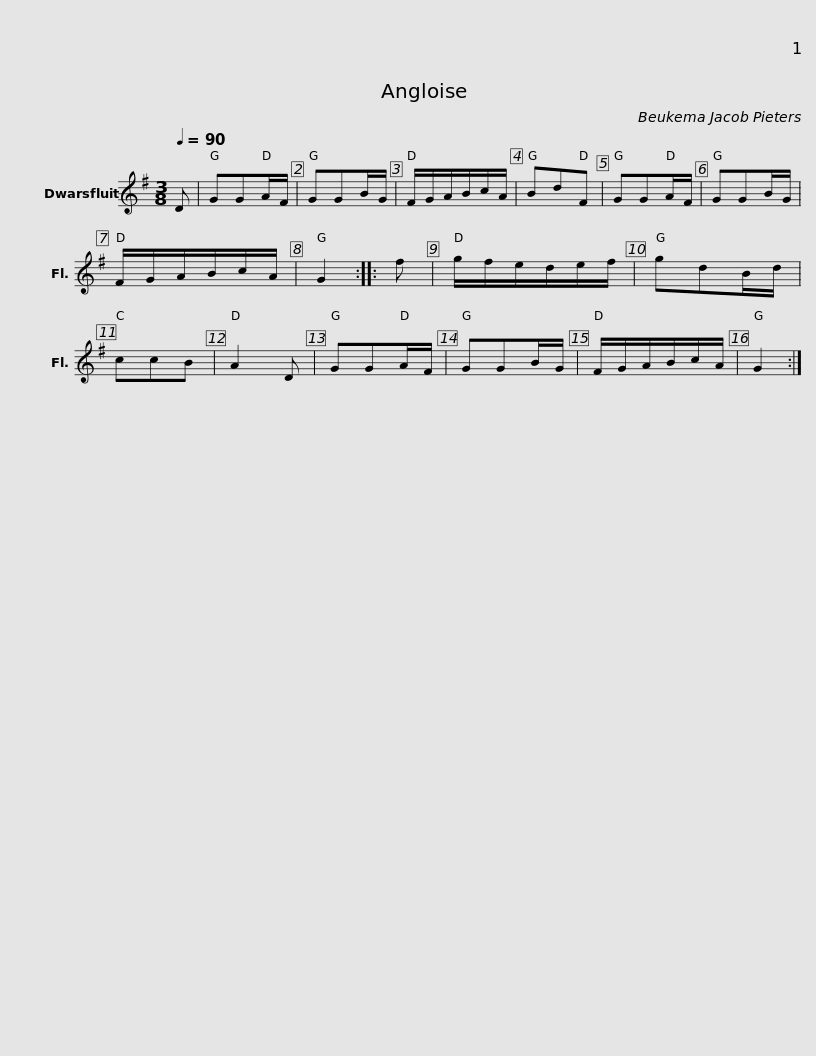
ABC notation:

X:1
L:1/8
Q:1/4=90
M:3/8
I:linebreak $
K:G
V:1 treble
V:1
 D | GGA/F/ | GGB/G/ | F/G/A/B/c/A/ | BdF | %5
 GGA/F/ | GGB/G/ | F/G/A/B/c/A/ | G2 ::$ f | %10
 g/f/e/d/e/f/ | gdB/d/ | ccB | A2 D | GGA/F/ | %15
 GGB/G/ | F/G/A/B/c/A/ | G2 :| %18
